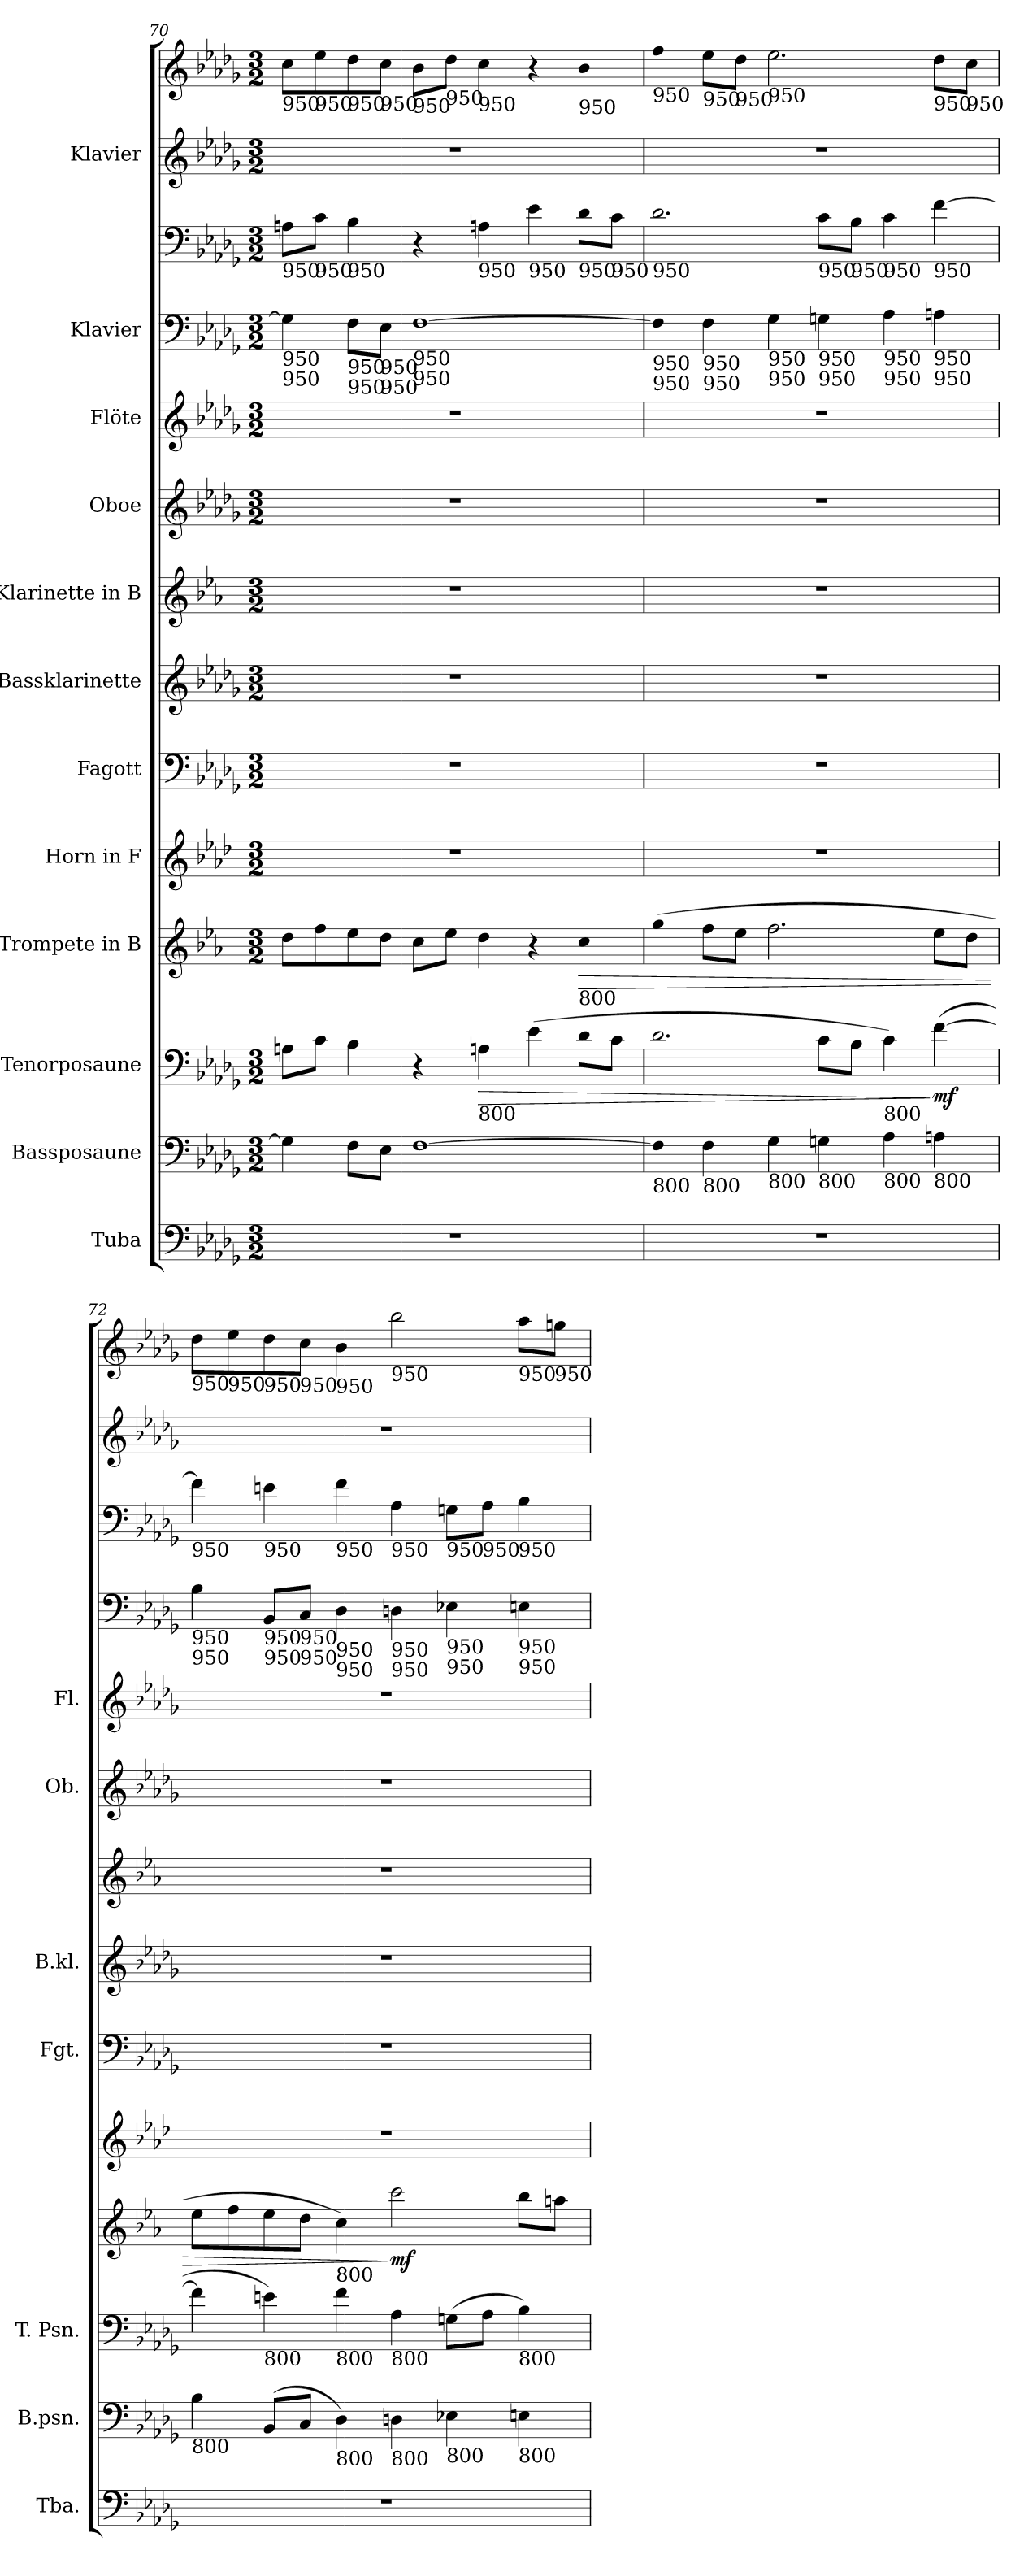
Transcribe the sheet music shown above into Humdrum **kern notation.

**kern	**kern	**kern	**dynam	**kern	**dynam	**kern	**kern	**kern	**kern	**kern	**kern	**kern	**kern	**kern	**kern
*part12	*part11	*part10	*part10	*part9	*part9	*part8	*part7	*part6	*part5	*part4	*part3	*part2	*part2	*part1	*part1
*staff14	*staff13	*staff12	*staff12	*staff11	*staff11	*staff10	*staff9	*staff8	*staff7	*staff6	*staff5	*staff4	*staff3	*staff2	*staff1
*I"Tuba	*I"Bassposaune	*I"Tenorposaune	*	*I"Trompete in B	*	*I"Horn in F	*I"Fagott	*I"Bassklarinette	*I"Klarinette in B	*I"Oboe	*I"Flöte	*I"Klavier	*	*I"Klavier	*
*I'Tba.	*I'B.psn.	*I'T. Psn.	*	*	*	*	*I'Fgt.	*I'B.kl.	*	*I'Ob.	*I'Fl.	*	*	*	*
*clefF4	*clefF4	*clefF4	*	*clefG2	*	*clefG2	*clefF4	*clefG2	*clefG2	*clefG2	*clefG2	*clefF4	*clefF4	*clefG2	*clefG2
*	*	*	*	*ITrd1c2	*	*ITrd4c7	*	*ITrd8c14	*ITrd1c2	*	*	*	*	*	*
*k[b-e-a-d-g-]	*k[b-e-a-d-g-]	*k[b-e-a-d-g-]	*	*k[b-e-a-d-g-]	*	*k[b-e-a-d-g-]	*k[b-e-a-d-g-]	*k[b-e-a-d-g-]	*k[b-e-a-d-g-]	*k[b-e-a-d-g-]	*k[b-e-a-d-g-]	*k[b-e-a-d-g-]	*k[b-e-a-d-g-]	*k[b-e-a-d-g-]	*k[b-e-a-d-g-]
*M3/2	*M3/2	*M3/2	*	*M3/2	*	*M3/2	*M3/2	*M3/2	*M3/2	*M3/2	*M3/2	*M3/2	*M3/2	*M3/2	*M3/2
=70	=70	=70	=70	=70	=70	=70	=70	=70	=70	=70	=70	=70	=70	=70	=70
!	!	!	!	!	!	!	!	!	!	!	!	!	!	!	!LO:TX:b:t=950
!	!	!	!	!	!	!	!	!	!	!	!	!	!LO:TX:b:t=950	!	!
!	!	!	!	!	!	!	!	!	!	!	!	!LO:TX:b:t=950	!	!	!
!	!	!	!	!	!	!	!	!	!	!	!	!LO:TX:b:t=950	!	!	!
1.r	4G-\]	8An\L	.	8cc\L	.	1.r	1.r	1.r	1.r	1.r	1.r	4G-\]	8An\L	1.r	8cc\L
!	!	!	!	!	!	!	!	!	!	!	!	!	!	!	!LO:TX:b:t=950
!	!	!	!	!	!	!	!	!	!	!	!	!	!LO:TX:b:t=950	!	!
.	.	8c\J	.	8ee-\	.	.	.	.	.	.	.	.	8c\J	.	8ee-\
!	!	!	!	!	!	!	!	!	!	!	!	!	!	!	!LO:TX:b:t=950
!	!	!	!	!	!	!	!	!	!	!	!	!	!LO:TX:b:t=950	!	!
!	!	!	!	!	!	!	!	!	!	!	!	!LO:TX:b:t=950	!	!	!
!	!	!	!	!	!	!	!	!	!	!	!	!LO:TX:b:t=950	!	!	!
.	8F\L	4B-\	.	8dd-\	.	.	.	.	.	.	.	8F\L	4B-\	.	8dd-\
!	!	!	!	!	!	!	!	!	!	!	!	!	!	!	!LO:TX:b:t=950
!	!	!	!	!	!	!	!	!	!	!	!	!LO:TX:b:t=950	!	!	!
!	!	!	!	!	!	!	!	!	!	!	!	!LO:TX:b:t=950	!	!	!
.	8E-\J	.	.	8cc\J	.	.	.	.	.	.	.	8E-\J	.	.	8cc\J
!	!	!	!	!	!	!	!	!	!	!	!	!	!	!	!LO:TX:b:t=950
!	!	!	!	!	!	!	!	!	!	!	!	!LO:TX:b:t=950	!	!	!
!	!	!	!	!	!	!	!	!	!	!	!	!LO:TX:b:t=950	!	!	!
.	[1F	4r	.	8b-\L	.	.	.	.	.	.	.	[1F	4r	.	8b-\L
!	!	!	!	!	!	!	!	!	!	!	!	!	!	!	!LO:TX:b:t=950
.	.	.	.	8dd-\J	.	.	.	.	.	.	.	.	.	.	8dd-\J
!	!	!	!	!	!	!	!	!	!	!	!	!	!	!	!LO:TX:b:t=950
!	!	!	!	!	!	!	!	!	!	!	!	!	!LO:TX:b:t=950	!	!
!	!	!LO:TX:b:t=800	!	!	!	!	!	!	!	!	!	!	!	!	!
!	!	!	!LO:HP:b	!	!	!	!	!	!	!	!	!	!	!	!
.	.	4An\	>	4cc\	.	.	.	.	.	.	.	.	4An\	.	4cc\
!	!	!	!	!	!	!	!	!	!	!	!	!	!LO:TX:b:t=950	!	!
.	.	(>4e-\	.	4r	.	.	.	.	.	.	.	.	4e-\	.	4r
!	!	!	!	!	!	!	!	!	!	!	!	!	!	!	!LO:TX:b:t=950
!	!	!	!	!	!	!	!	!	!	!	!	!	!LO:TX:b:t=950	!	!
!	!	!	!	!LO:TX:b:t=800	!	!	!	!	!	!	!	!	!	!	!
!	!	!	!	!	!LO:HP:b	!	!	!	!	!	!	!	!	!	!
.	.	8d-\L	.	4b-\	>	.	.	.	.	.	.	.	8d-\L	.	4b-\
!	!	!	!	!	!	!	!	!	!	!	!	!	!LO:TX:b:t=950	!	!
.	.	8c\J	.	.	.	.	.	.	.	.	.	.	8c\J	.	.
=71	=71	=71	=71	=71	=71	=71	=71	=71	=71	=71	=71	=71	=71	=71	=71
!	!	!	!	!	!	!	!	!	!	!	!	!	!	!	!LO:TX:b:t=950
!	!	!	!	!	!	!	!	!	!	!	!	!	!LO:TX:b:t=950	!	!
!	!	!	!	!	!	!	!	!	!	!	!	!LO:TX:b:t=950	!	!	!
!	!	!	!	!	!	!	!	!	!	!	!	!LO:TX:b:t=950	!	!	!
!	!LO:TX:b:t=800	!	!	!	!	!	!	!	!	!	!	!	!	!	!
1.r	4F\]	2.d-\	.	(>4ff\	.	1.r	1.r	1.r	1.r	1.r	1.r	4F\]	2.d-\	1.r	4ff\
!	!	!	!	!	!	!	!	!	!	!	!	!	!	!	!LO:TX:b:t=950
!	!	!	!	!	!	!	!	!	!	!	!	!LO:TX:b:t=950	!	!	!
!	!	!	!	!	!	!	!	!	!	!	!	!LO:TX:b:t=950	!	!	!
!	!LO:TX:b:t=800	!	!	!	!	!	!	!	!	!	!	!	!	!	!
.	4F\	.	.	8ee-\L	.	.	.	.	.	.	.	4F\	.	.	8ee-\L
!	!	!	!	!	!	!	!	!	!	!	!	!	!	!	!LO:TX:b:t=950
.	.	.	.	8dd-\J	.	.	.	.	.	.	.	.	.	.	8dd-\J
!	!	!	!	!	!	!	!	!	!	!	!	!	!	!	!LO:TX:b:t=950
!	!	!	!	!	!	!	!	!	!	!	!	!LO:TX:b:t=950	!	!	!
!	!	!	!	!	!	!	!	!	!	!	!	!LO:TX:b:t=950	!	!	!
!	!LO:TX:b:t=800	!	!	!	!	!	!	!	!	!	!	!	!	!	!
.	4G-\	.	.	2.ee-\	.	.	.	.	.	.	.	4G-\	.	.	2.ee-\
!	!	!	!	!	!	!	!	!	!	!	!	!	!LO:TX:b:t=950	!	!
!	!	!	!	!	!	!	!	!	!	!	!	!LO:TX:b:t=950	!	!	!
!	!	!	!	!	!	!	!	!	!	!	!	!LO:TX:b:t=950	!	!	!
!	!LO:TX:b:t=800	!	!	!	!	!	!	!	!	!	!	!	!	!	!
.	4Gn\	8c\L	.	.	.	.	.	.	.	.	.	4Gn\	8c\L	.	.
!	!	!	!	!	!	!	!	!	!	!	!	!	!LO:TX:b:t=950	!	!
.	.	8B-\J	.	.	.	.	.	.	.	.	.	.	8B-\J	.	.
!	!	!	!	!	!	!	!	!	!	!	!	!	!LO:TX:b:t=950	!	!
!	!	!	!	!	!	!	!	!	!	!	!	!LO:TX:b:t=950	!	!	!
!	!	!	!	!	!	!	!	!	!	!	!	!LO:TX:b:t=950	!	!	!
!	!	!LO:TX:b:t=800	!	!	!	!	!	!	!	!	!	!	!	!	!
!	!LO:TX:b:t=800	!	!	!	!	!	!	!	!	!	!	!	!	!	!
.	4A-\	4c\)	.	.	.	.	.	.	.	.	.	4A-\	4c\	.	.
!	!	!	!	!	!	!	!	!	!	!	!	!	!	!	!LO:TX:b:t=950
!	!	!	!	!	!	!	!	!	!	!	!	!	!LO:TX:b:t=950	!	!
!	!	!	!	!	!	!	!	!	!	!	!	!LO:TX:b:t=950	!	!	!
!	!	!	!	!	!	!	!	!	!	!	!	!LO:TX:b:t=950	!	!	!
!	!LO:TX:b:t=800	!	!	!	!	!	!	!	!	!	!	!	!	!	!
!	!	!	!LO:DY:n=1:b	!	!	!	!	!	!	!	!	!	!	!	!
.	4An\	(>[4f\	] mf	8dd-\L	.	.	.	.	.	.	.	4An\	[4f\	.	8dd-\L
!	!	!	!	!	!	!	!	!	!	!	!	!	!	!	!LO:TX:b:t=950
.	.	.	.	8cc\J	.	.	.	.	.	.	.	.	.	.	8cc\J
!!LO:PB:g=z
=72	=72	=72	=72	=72	=72	=72	=72	=72	=72	=72	=72	=72	=72	=72	=72
!	!	!	!	!	!	!	!	!	!	!	!	!	!	!	!LO:TX:b:t=950
!	!	!	!	!	!	!	!	!	!	!	!	!	!LO:TX:b:t=950	!	!
!	!	!	!	!	!	!	!	!	!	!	!	!LO:TX:b:t=950	!	!	!
!	!	!	!	!	!	!	!	!	!	!	!	!LO:TX:b:t=950	!	!	!
!	!LO:TX:b:t=800	!	!	!	!	!	!	!	!	!	!	!	!	!	!
1.r	4B-\	4f\]	.	8dd-\L	.	1.r	1.r	1.r	1.r	1.r	1.r	4B-\	4f\]	1.r	8dd-\L
!	!	!	!	!	!	!	!	!	!	!	!	!	!	!	!LO:TX:b:t=950
.	.	.	.	8ee-\	.	.	.	.	.	.	.	.	.	.	8ee-\
!	!	!	!	!	!	!	!	!	!	!	!	!	!	!	!LO:TX:b:t=950
!	!	!	!	!	!	!	!	!	!	!	!	!	!LO:TX:b:t=950	!	!
!	!	!	!	!	!	!	!	!	!	!	!	!LO:TX:b:t=950	!	!	!
!	!	!	!	!	!	!	!	!	!	!	!	!LO:TX:b:t=950	!	!	!
!	!	!LO:TX:b:t=800	!	!	!	!	!	!	!	!	!	!	!	!	!
.	(<8BB-/L	4en\)	.	8dd-\	.	.	.	.	.	.	.	8BB-/L	4en\	.	8dd-\
!	!	!	!	!	!	!	!	!	!	!	!	!	!	!	!LO:TX:b:t=950
!	!	!	!	!	!	!	!	!	!	!	!	!LO:TX:b:t=950	!	!	!
!	!	!	!	!	!	!	!	!	!	!	!	!LO:TX:b:t=950	!	!	!
.	8C/J	.	.	8cc\J	.	.	.	.	.	.	.	8C/J	.	.	8cc\J
!	!	!	!	!	!	!	!	!	!	!	!	!	!	!	!LO:TX:b:t=950
!	!	!	!	!	!	!	!	!	!	!	!	!	!LO:TX:b:t=950	!	!
!	!	!	!	!	!	!	!	!	!	!	!	!LO:TX:b:t=950	!	!	!
!	!	!	!	!	!	!	!	!	!	!	!	!LO:TX:b:t=950	!	!	!
!	!	!	!	!LO:TX:b:t=800	!	!	!	!	!	!	!	!	!	!	!
!	!	!LO:TX:b:t=800	!	!	!	!	!	!	!	!	!	!	!	!	!
!	!LO:TX:b:t=800	!	!	!	!	!	!	!	!	!	!	!	!	!	!
.	4D-\)	4f\	.	4b-\)	.	.	.	.	.	.	.	4D-\	4f\	.	4b-\
!	!	!	!	!	!	!	!	!	!	!	!	!	!	!	!LO:TX:b:t=950
!	!	!	!	!	!	!	!	!	!	!	!	!	!LO:TX:b:t=950	!	!
!	!	!	!	!	!	!	!	!	!	!	!	!LO:TX:b:t=950	!	!	!
!	!	!	!	!	!	!	!	!	!	!	!	!LO:TX:b:t=950	!	!	!
!	!	!LO:TX:b:t=800	!	!	!	!	!	!	!	!	!	!	!	!	!
!	!LO:TX:b:t=800	!	!	!	!	!	!	!	!	!	!	!	!	!	!
!	!	!	!	!	!LO:DY:n=1:b	!	!	!	!	!	!	!	!	!	!
.	4Dn\	4A-\	.	2bb-\	] mf	.	.	.	.	.	.	4Dn\	4A-\	.	2bb-\
!	!	!	!	!	!	!	!	!	!	!	!	!	!LO:TX:b:t=950	!	!
!	!	!	!	!	!	!	!	!	!	!	!	!LO:TX:b:t=950	!	!	!
!	!	!	!	!	!	!	!	!	!	!	!	!LO:TX:b:t=950	!	!	!
!	!LO:TX:b:t=800	!	!	!	!	!	!	!	!	!	!	!	!	!	!
.	4E-X\	(>8Gn\L	.	.	.	.	.	.	.	.	.	4E-X\	8Gn\L	.	.
!	!	!	!	!	!	!	!	!	!	!	!	!	!LO:TX:b:t=950	!	!
.	.	8A-\J	.	.	.	.	.	.	.	.	.	.	8A-\J	.	.
!	!	!	!	!	!	!	!	!	!	!	!	!	!	!	!LO:TX:b:t=950
!	!	!	!	!	!	!	!	!	!	!	!	!	!LO:TX:b:t=950	!	!
!	!	!	!	!	!	!	!	!	!	!	!	!LO:TX:b:t=950	!	!	!
!	!	!	!	!	!	!	!	!	!	!	!	!LO:TX:b:t=950	!	!	!
!	!	!LO:TX:b:t=800	!	!	!	!	!	!	!	!	!	!	!	!	!
!	!LO:TX:b:t=800	!	!	!	!	!	!	!	!	!	!	!	!	!	!
.	4En\	4B-\)	.	8aa-\L	.	.	.	.	.	.	.	4En\	4B-\	.	8aa-\L
!	!	!	!	!	!	!	!	!	!	!	!	!	!	!	!LO:TX:b:t=950
.	.	.	.	8ggn\J	.	.	.	.	.	.	.	.	.	.	8ggn\J
=	=	=	=	=	=	=	=	=	=	=	=	=	=	=	=
*-	*-	*-	*-	*-	*-	*-	*-	*-	*-	*-	*-	*-	*-	*-	*-
